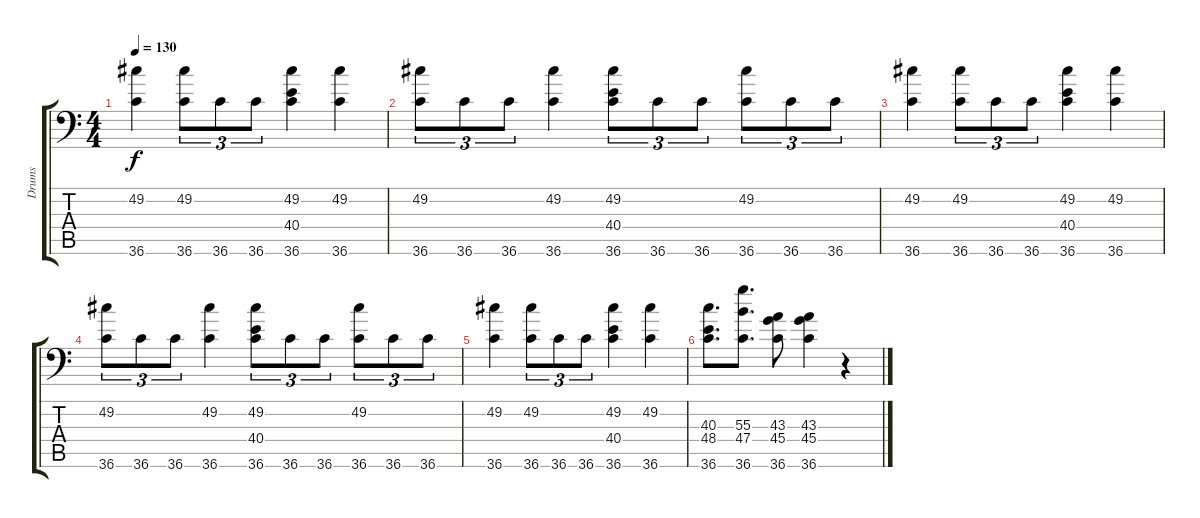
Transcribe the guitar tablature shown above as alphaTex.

\track ("Drums" "Drums") {instrument acousticgrandpiano}
\staff {score tabs}
\tuning (C-1 C-1 C-1 C-1 C-1 C-1) {hide}
\ts (4 4)
\tempo 130
\clef f4
\ks c
(49.2 36.6).4{dy f} (49.2 36.6).8{tu (3 2)} 36.6.8{tu (3 2)} 36.6.8{tu (3 2)} (49.2 40.4 36.6).4 (49.2 36.6).4 |
(49.2 36.6).8{tu (3 2)} 36.6.8{tu (3 2)} 36.6.8{tu (3 2)} (49.2 36.6).4 (49.2 40.4 36.6).8{tu (3 2)} 36.6.8{tu (3 2)} 36.6.8{tu (3 2)} (49.2 36.6).8{tu (3 2)} 36.6.8{tu (3 2)} 36.6.8{tu (3 2)} |
(49.2 36.6).4 (49.2 36.6).8{tu (3 2)} 36.6.8{tu (3 2)} 36.6.8{tu (3 2)} (49.2 40.4 36.6).4 (49.2 36.6).4 |
(49.2 36.6).8{tu (3 2)} 36.6.8{tu (3 2)} 36.6.8{tu (3 2)} (49.2 36.6).4 (49.2 40.4 36.6).8{tu (3 2)} 36.6.8{tu (3 2)} 36.6.8{tu (3 2)} (49.2 36.6).8{tu (3 2)} 36.6.8{tu (3 2)} 36.6.8{tu (3 2)} |
(49.2 36.6).4 (49.2 36.6).8{tu (3 2)} 36.6.8{tu (3 2)} 36.6.8{tu (3 2)} (49.2 40.4 36.6).4 (49.2 36.6).4 |
(40.3 48.4 36.6).8{d} (55.3 47.4 36.6).8{d} (43.3 45.4 36.6).8 (43.3 45.4 36.6).4 r.4
